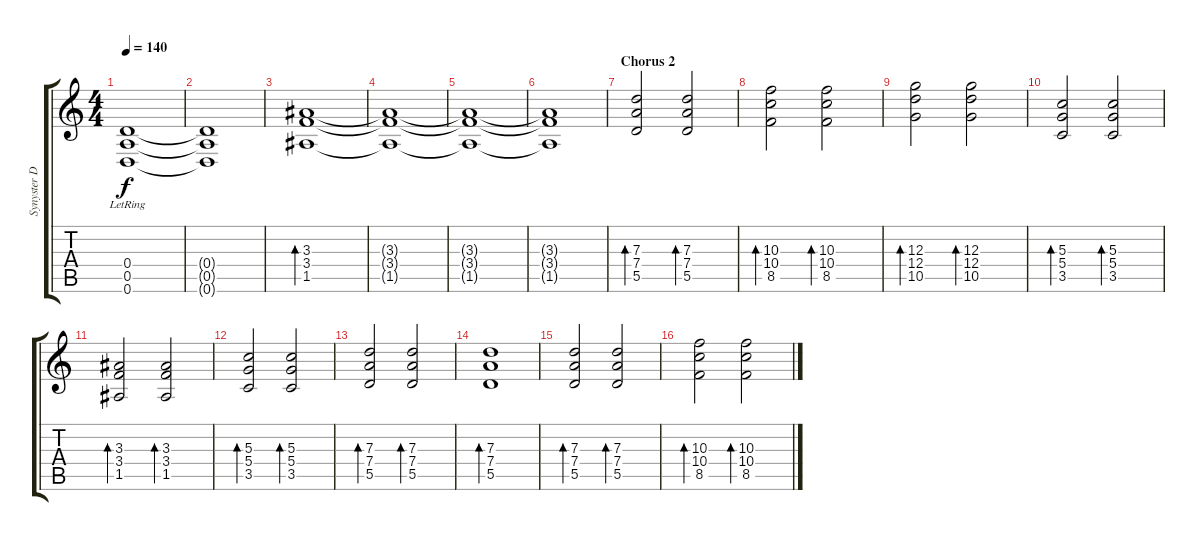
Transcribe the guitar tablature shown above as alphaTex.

\track ("Synyster Distortion" "Synyster D") {instrument overdrivenguitar}
\staff {score tabs}
\tuning (E4 B3 G3 D3 A2 D2) {hide}
\ts (4 4)
\tempo 140
\clef g2
\ks c
(0.4{lr} 0.5 0.6).1{dy f} |
(0.4{t} 0.5{t} 0.6{t}).1 |
(3.3 3.4 1.5).1{bd 120} |
(3.3{t} 3.4{t} 1.5{t}).1 |
(3.3{t} 3.4{t} 1.5{t}).1 |
(3.3{t} 3.4{t} 1.5{t}).1 |
\section ("" "Chorus 2")
(7.3 7.4 5.5).2{bd 30 volume 10} (7.3 7.4 5.5).2{bd 30} |
(10.3 10.4 8.5).2{bd 30} (10.3 10.4 8.5).2{bd 30} |
(12.3 12.4 10.5).2{bd 30} (12.3 12.4 10.5).2{bd 30} |
(5.3 5.4 3.5).2{bd 30} (5.3 5.4 3.5).2{bd 30} |
(3.3 3.4 1.5).2{bd 30} (3.3 3.4 1.5).2{bd 30} |
(5.3 5.4 3.5).2{bd 30} (5.3 5.4 3.5).2{bd 30} |
(7.3 7.4 5.5).2{bd 30} (7.3 7.4 5.5).2{bd 30} |
(7.3 7.4 5.5).1{bd 60} |
(7.3 7.4 5.5).2{bd 30} (7.3 7.4 5.5).2{bd 30} |
(10.3 10.4 8.5).2{bd 30} (10.3 10.4 8.5).2{bd 30}
